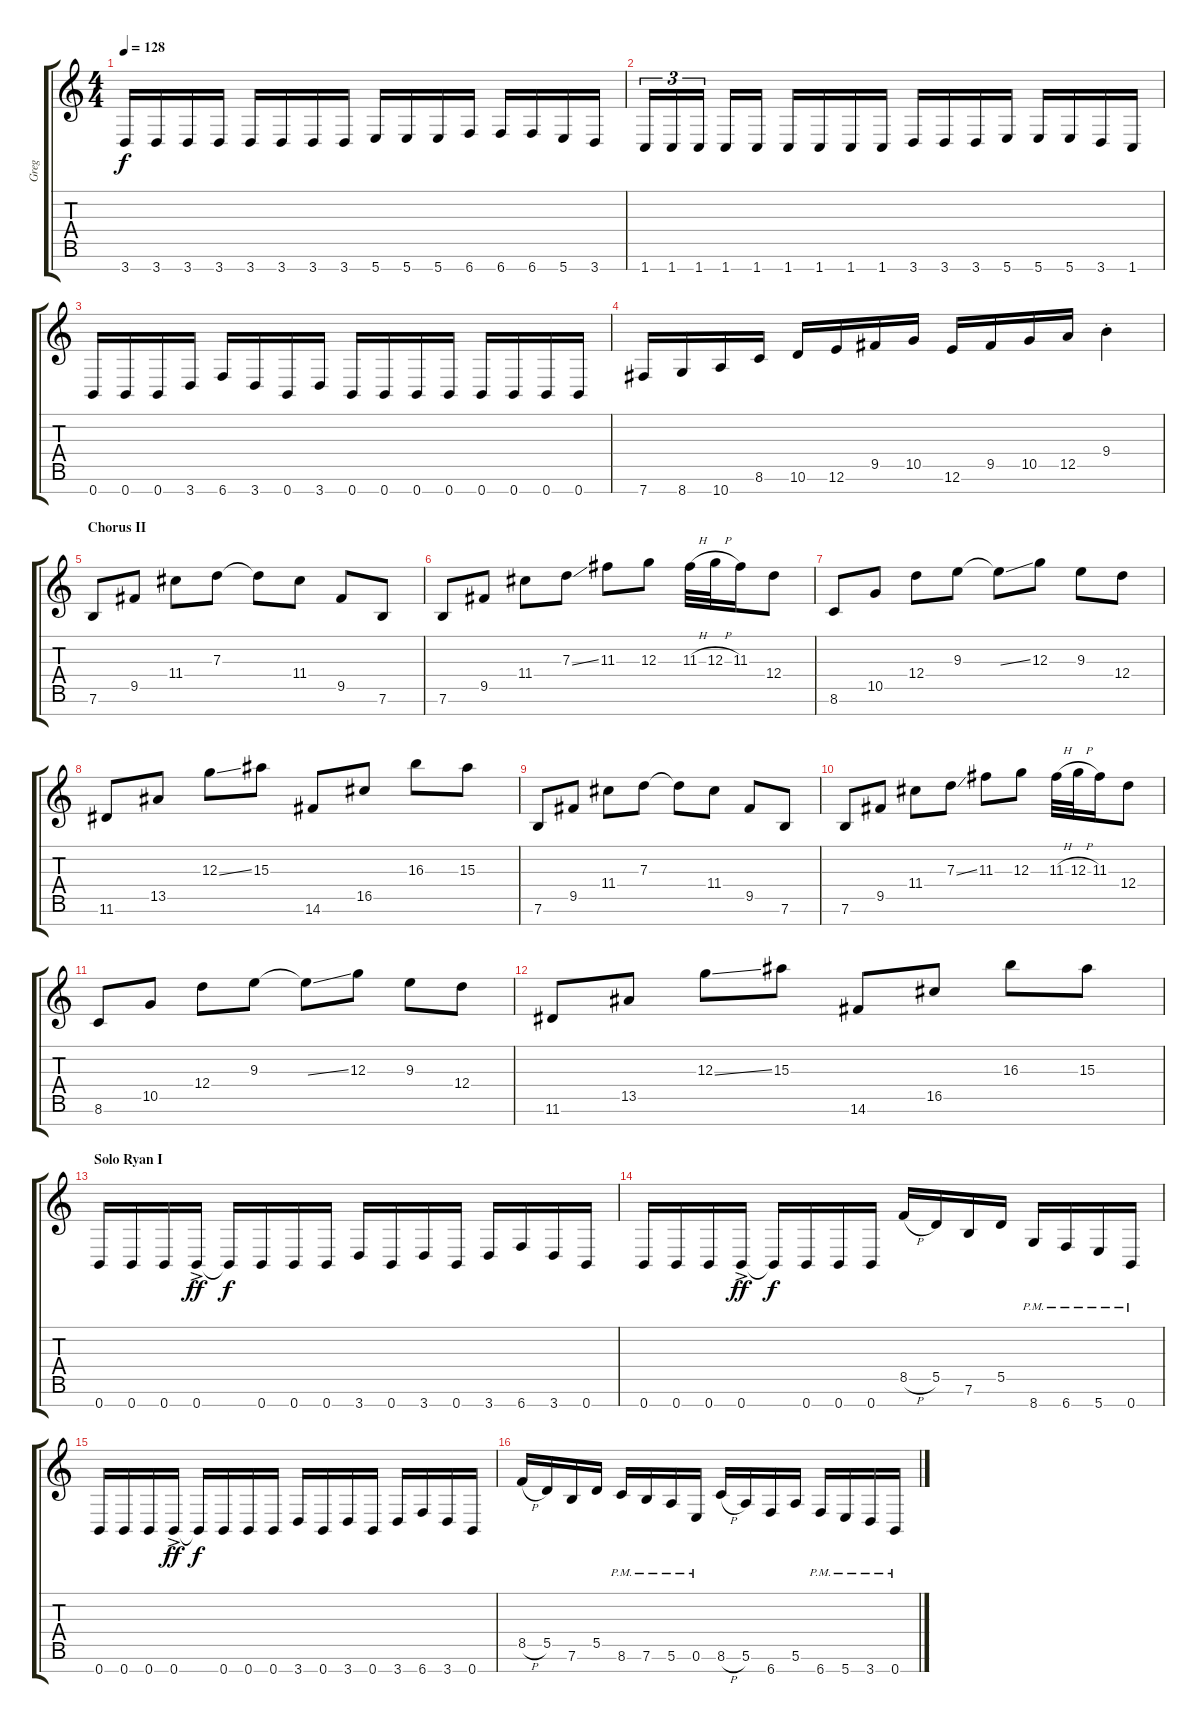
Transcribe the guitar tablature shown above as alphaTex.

\track ("Greg" "Greg") {instrument distortionguitar}
\staff {score tabs}
\tuning (E4 B3 G3 D3 A2 E2 B1) {hide}
\ts (4 4)
\tempo 128
\clef g2
\ks c
3.7.16{dy f} 3.7.16 3.7.16 3.7.16 3.7.16 3.7.16 3.7.16 3.7.16 5.7.16 5.7.16 5.7.16 6.7.16 6.7.16 6.7.16 5.7.16 3.7.16 |
1.7.16{tu (3 2)} 1.7.16{tu (3 2)} 1.7.16{tu (3 2)} 1.7.16 1.7.16 1.7.16 1.7.16 1.7.16 1.7.16 3.7.16 3.7.16 3.7.16 5.7.16 5.7.16 5.7.16 3.7.16 1.7.16 |
0.7.16 0.7.16 0.7.16 3.7.16 6.7.16 3.7.16 0.7.16 3.7.16 0.7.16 0.7.16 0.7.16 0.7.16 0.7.16 0.7.16 0.7.16 0.7.16 |
7.7.16 8.7.16 10.7.16 8.6.16 10.6.16 12.6.16 9.5.16 10.5.16 12.6.16 9.5.16 10.5.16 12.5.16 9.4{st}.4 |
\section ("" "Chorus II")
7.6.8 9.5.8 11.4.8 7.3.8 7.3{t}.8 11.4.8 9.5.8 7.6.8 |
7.6.8 9.5.8 11.4.8 7.3{ss}.8 11.3.8 12.3.8 11.3{h}.32 12.3{h}.32 11.3.16 12.4.8 |
8.6.8 10.5.8 12.4.8 9.3.8 9.3{ss t}.8 12.3.8 9.3.8 12.4.8 |
11.6.8 13.5.8 12.3{ss}.8 15.3.8 14.6.8 16.5.8 16.3.8 15.3.8 |
7.6.8 9.5.8 11.4.8 7.3.8 7.3{t}.8 11.4.8 9.5.8 7.6.8 |
7.6.8 9.5.8 11.4.8 7.3{ss}.8 11.3.8 12.3.8 11.3{h}.32 12.3{h}.32 11.3.16 12.4.8 |
8.6.8 10.5.8 12.4.8 9.3.8 9.3{ss t}.8 12.3.8 9.3.8 12.4.8 |
11.6.8 13.5.8 12.3{ss}.8 15.3.8 14.6.8 16.5.8 16.3.8 15.3.8 |
\section ("" "Solo Ryan I")
0.7.16 0.7.16 0.7.16 0.7{ac}.16{dy ff} 0.7{t}.16{dy f} 0.7.16 0.7.16 0.7.16 3.7.16 0.7.16 3.7.16 0.7.16 3.7.16 6.7.16 3.7.16 0.7.16 |
0.7.16 0.7.16 0.7.16 0.7{ac}.16{dy ff} 0.7{t}.16{dy f} 0.7.16 0.7.16 0.7.16 8.5{h}.16 5.5.16 7.6.16 5.5.16 8.7{pm}.16 6.7{pm}.16 5.7{pm}.16 0.7{pm}.16 |
0.7.16 0.7.16 0.7.16 0.7{ac}.16{dy ff} 0.7{t}.16{dy f} 0.7.16 0.7.16 0.7.16 3.7.16 0.7.16 3.7.16 0.7.16 3.7.16 6.7.16 3.7.16 0.7.16 |
8.5{h}.16 5.5.16 7.6.16 5.5.16 8.6{pm}.16 7.6{pm}.16 5.6{pm}.16 0.6{pm}.16 8.6{h}.16 5.6.16 6.7.16 5.6.16 6.7{pm}.16 5.7{pm}.16 3.7{pm}.16 0.7{pm}.16
